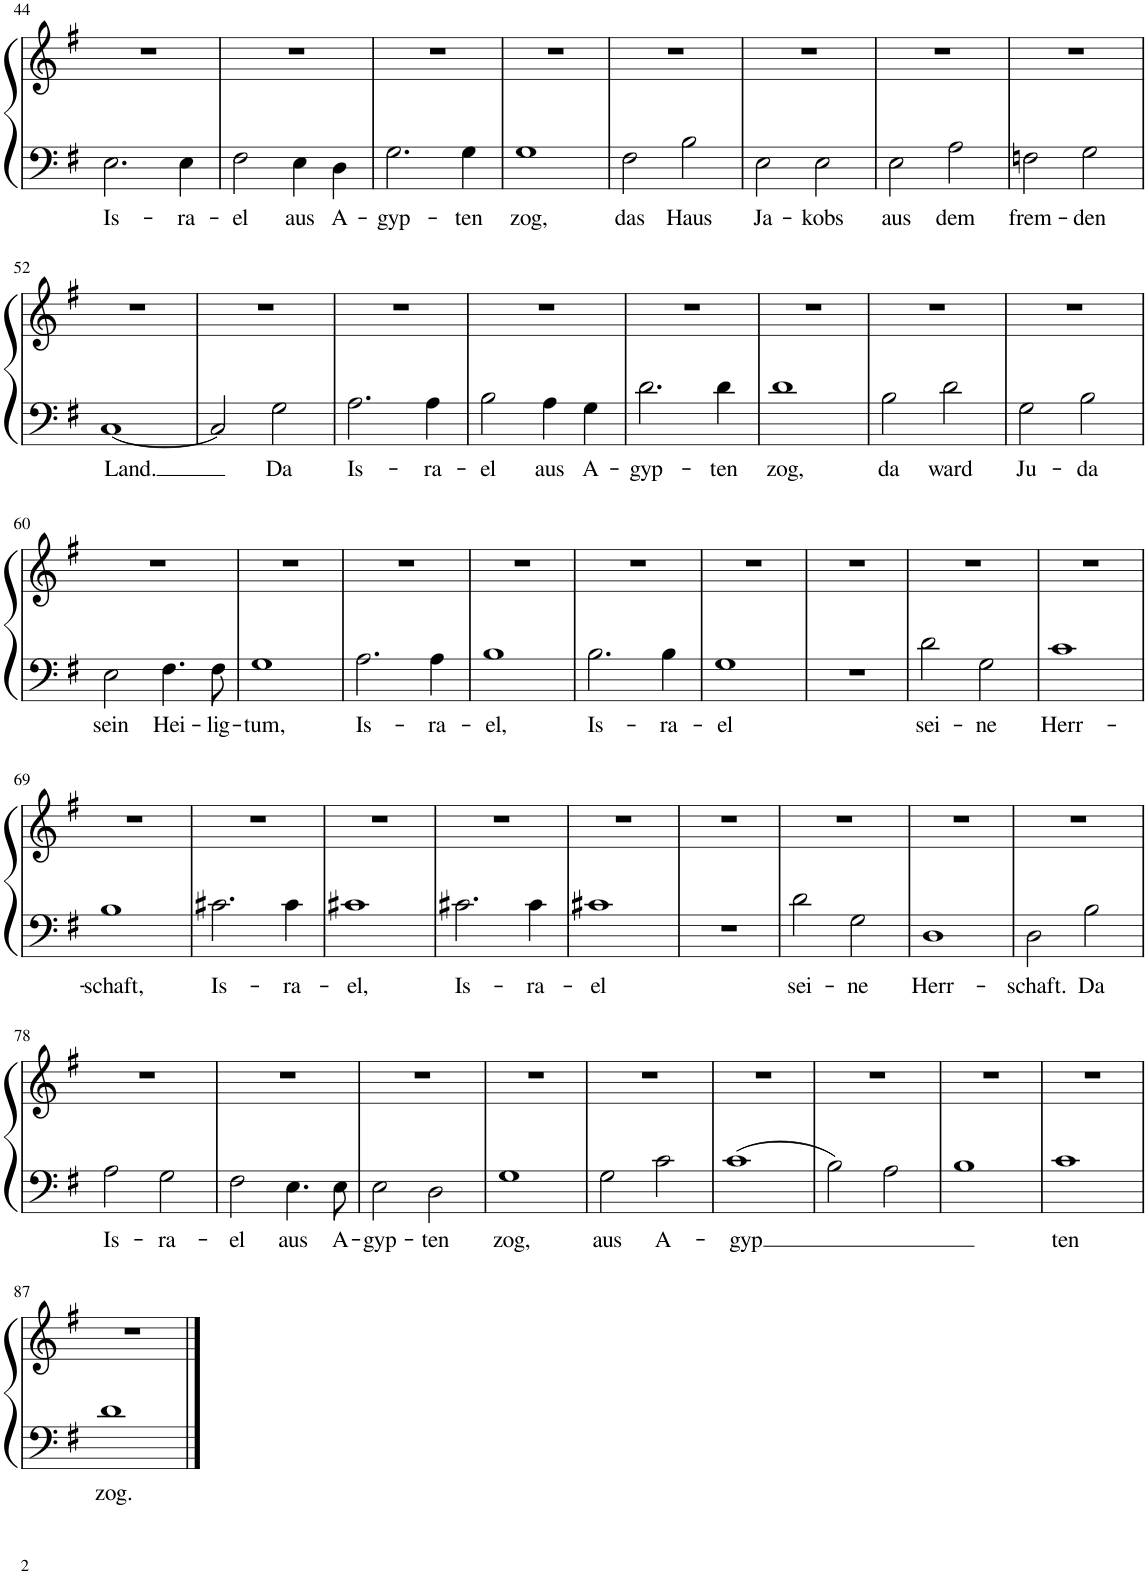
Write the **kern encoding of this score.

**kern	**text	**kern
*part1	*part1	*part1
*staff2	*staff2	*staff1
*I"Piano	*	*
*I'Pno.	*	*
!!LO:PB:g=z
*clefF4	*	*clefG2
*k[f#]	*	*k[f#]
*M2/2	*	*M2/2
*met(c|)	*	*met(c|)
=44	=44	=44
!	!LO:LY:b	!
2.E\	Is-	1r
!	!LO:LY:b	!
4E\	-ra-	.
=45	=45	=45
!	!LO:LY:b	!
2F#\	-el	1r
!	!LO:LY:b	!
4E\	aus	.
!	!LO:LY:b	!
4D\	A-	.
=46	=46	=46
!	!LO:LY:b	!
2.G\	-gyp-	1r
!	!LO:LY:b	!
4G\	-ten	.
=47	=47	=47
!	!LO:LY:b	!
1G	zog,	1r
=48	=48	=48
!	!LO:LY:b	!
2F#\	das	1r
!	!LO:LY:b	!
2B\	Haus	.
=49	=49	=49
!	!LO:LY:b	!
2E\	Ja-	1r
!	!LO:LY:b	!
2E\	-kobs	.
=50	=50	=50
!	!LO:LY:b	!
2E\	aus	1r
!	!LO:LY:b	!
2A\	dem	.
=51	=51	=51
!	!LO:LY:b	!
2Fn\	frem-	1r
!	!LO:LY:b	!
2G\	-den	.
!!LO:LB:g=z
=52	=52	=52
!	!LO:LY:b	!
[1C	Land.	1r
=53	=53	=53
2C/]	.	1r
!	!LO:LY:b	!
2G\	Da	.
=54	=54	=54
!	!LO:LY:b	!
2.A\	Is-	1r
!	!LO:LY:b	!
4A\	-ra-	.
=55	=55	=55
!	!LO:LY:b	!
2B\	-el	1r
!	!LO:LY:b	!
4A\	aus	.
!	!LO:LY:b	!
4G\	A-	.
=56	=56	=56
!	!LO:LY:b	!
2.d\	-gyp-	1r
!	!LO:LY:b	!
4d\	-ten	.
=57	=57	=57
!	!LO:LY:b	!
1d	zog,	1r
=58	=58	=58
!	!LO:LY:b	!
2B\	da	1r
!	!LO:LY:b	!
2d\	ward	.
=59	=59	=59
!	!LO:LY:b	!
2G\	Ju-	1r
!	!LO:LY:b	!
2B\	-da	.
!!LO:LB:g=z
=60	=60	=60
!	!LO:LY:b	!
2E\	sein	1r
!	!LO:LY:b	!
4.F#\	Hei-	.
!	!LO:LY:b	!
8F#\	-lig-	.
=61	=61	=61
!	!LO:LY:b	!
1G	-tum,	1r
=62	=62	=62
!	!LO:LY:b	!
2.A\	Is-	1r
!	!LO:LY:b	!
4A\	-ra-	.
=63	=63	=63
!	!LO:LY:b	!
1B	-el,	1r
=64	=64	=64
!	!LO:LY:b	!
2.B\	Is-	1r
!	!LO:LY:b	!
4B\	-ra-	.
=65	=65	=65
!	!LO:LY:b	!
1G	-el	1r
=66	=66	=66
1r	.	1r
=67	=67	=67
!	!LO:LY:b	!
2d\	sei-	1r
!	!LO:LY:b	!
2G\	-ne	.
=68	=68	=68
!	!LO:LY:b	!
1c	Herr-	1r
!!LO:LB:g=z
=69	=69	=69
!	!LO:LY:b	!
1B	-schaft,	1r
=70	=70	=70
!	!LO:LY:b	!
2.c#X\	Is-	1r
!	!LO:LY:b	!
4c#\	-ra-	.
=71	=71	=71
!	!LO:LY:b	!
1c#X	-el,	1r
=72	=72	=72
!	!LO:LY:b	!
2.c#X\	Is-	1r
!	!LO:LY:b	!
4c#\	-ra-	.
=73	=73	=73
!	!LO:LY:b	!
1c#X	-el	1r
=74	=74	=74
1r	.	1r
=75	=75	=75
!	!LO:LY:b	!
2d\	sei-	1r
!	!LO:LY:b	!
2G\	-ne	.
=76	=76	=76
!	!LO:LY:b	!
1D	Herr-	1r
=77	=77	=77
!	!LO:LY:b	!
2D\	-schaft.	1r
!	!LO:LY:b	!
2B\	Da	.
!!LO:LB:g=z
=78	=78	=78
!	!LO:LY:b	!
2A\	Is-	1r
!	!LO:LY:b	!
2G\	-ra-	.
=79	=79	=79
!	!LO:LY:b	!
2F#\	-el	1r
!	!LO:LY:b	!
4.E\	aus	.
!	!LO:LY:b	!
8E\	A-	.
=80	=80	=80
!	!LO:LY:b	!
2E\	-gyp-	1r
!	!LO:LY:b	!
2D\	-ten	.
=81	=81	=81
!	!LO:LY:b	!
1G	zog,	1r
=82	=82	=82
!	!LO:LY:b	!
2G\	aus	1r
!	!LO:LY:b	!
2c\	A-	.
=83	=83	=83
!	!LO:LY:b	!
1c	-gyp	1r
=84	=84	=84
2B\	.	1r
2A\	.	.
=85	=85	=85
1B	.	1r
=86	=86	=86
!	!LO:LY:b	!
1c	ten	1r
!!LO:LB:g=z
=87	=87	=87
!	!LO:LY:b	!
1d	zog.	1r
==	==	==
*-	*-	*-
